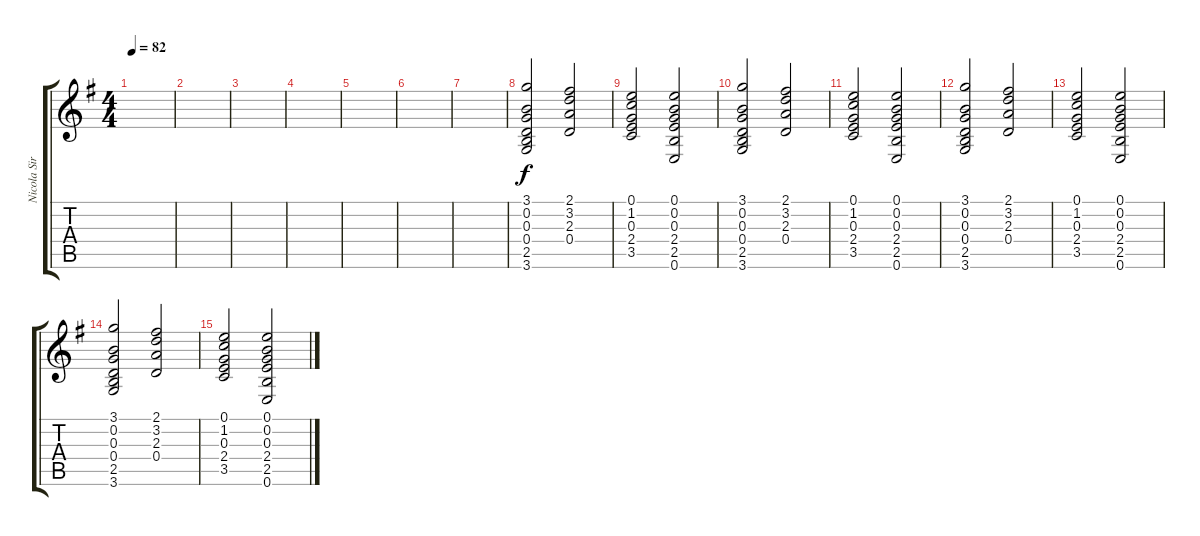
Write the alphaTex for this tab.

\track ("Nicola Sirkis (guitare)" "Nicola Sir") {instrument overdrivenguitar}
\staff {score tabs}
\tuning (E4 B3 G3 D3 A2 E2) {hide}
\ts (4 4)
\tempo 82
\clef g2
\ks g
|
|
|
|
|
|
|
(3.1 0.2 0.3 0.4 2.5 3.6).2 (2.1 3.2 2.3 0.4).2 |
(0.1 1.2 0.3 2.4 3.5).2 (0.1 0.2 0.3 2.4 2.5 0.6).2 |
(3.1 0.2 0.3 0.4 2.5 3.6).2 (2.1 3.2 2.3 0.4).2 |
(0.1 1.2 0.3 2.4 3.5).2 (0.1 0.2 0.3 2.4 2.5 0.6).2 |
(3.1 0.2 0.3 0.4 2.5 3.6).2 (2.1 3.2 2.3 0.4).2 |
(0.1 1.2 0.3 2.4 3.5).2 (0.1 0.2 0.3 2.4 2.5 0.6).2 |
(3.1 0.2 0.3 0.4 2.5 3.6).2 (2.1 3.2 2.3 0.4).2 |
(0.1 1.2 0.3 2.4 3.5).2 (0.1 0.2 0.3 2.4 2.5 0.6).2
